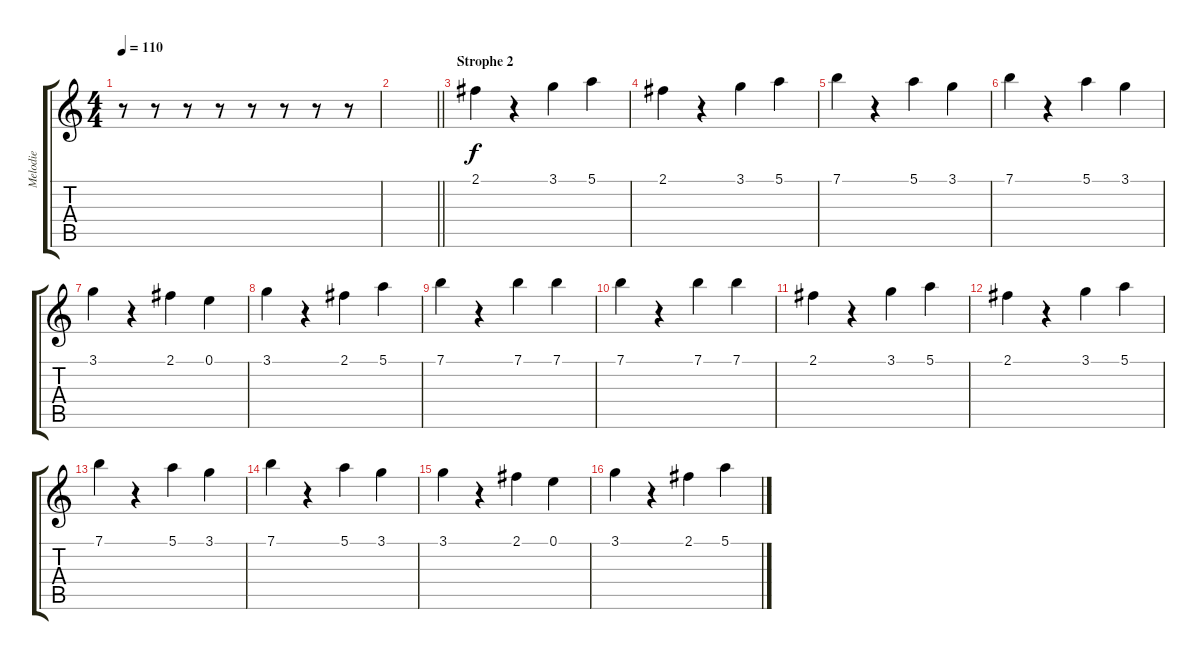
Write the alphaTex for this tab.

\track ("Melodie" "Melodie") {instrument acousticguitarsteel}
\staff {score tabs}
\tuning (E4 B3 G3 D3 A2 E2) {hide}
\ts (4 4)
\tempo 110
\clef g2
\ks c
r.8{dy f} r.8 r.8 r.8 r.8 r.8 r.8 r.8 |
\barLineRight lightlight
|
\section ("" "Strophe 2")
2.1.4 r.4 3.1.4 5.1.4 |
2.1.4 r.4 3.1.4 5.1.4 |
7.1.4 r.4 5.1.4 3.1.4 |
7.1.4 r.4 5.1.4 3.1.4 |
3.1.4 r.4 2.1.4 0.1.4 |
3.1.4 r.4 2.1.4 5.1.4 |
7.1.4 r.4 7.1.4 7.1.4 |
7.1.4 r.4 7.1.4 7.1.4 |
2.1.4 r.4 3.1.4 5.1.4 |
2.1.4 r.4 3.1.4 5.1.4 |
7.1.4 r.4 5.1.4 3.1.4 |
7.1.4 r.4 5.1.4 3.1.4 |
3.1.4 r.4 2.1.4 0.1.4 |
3.1.4 r.4 2.1.4 5.1.4
